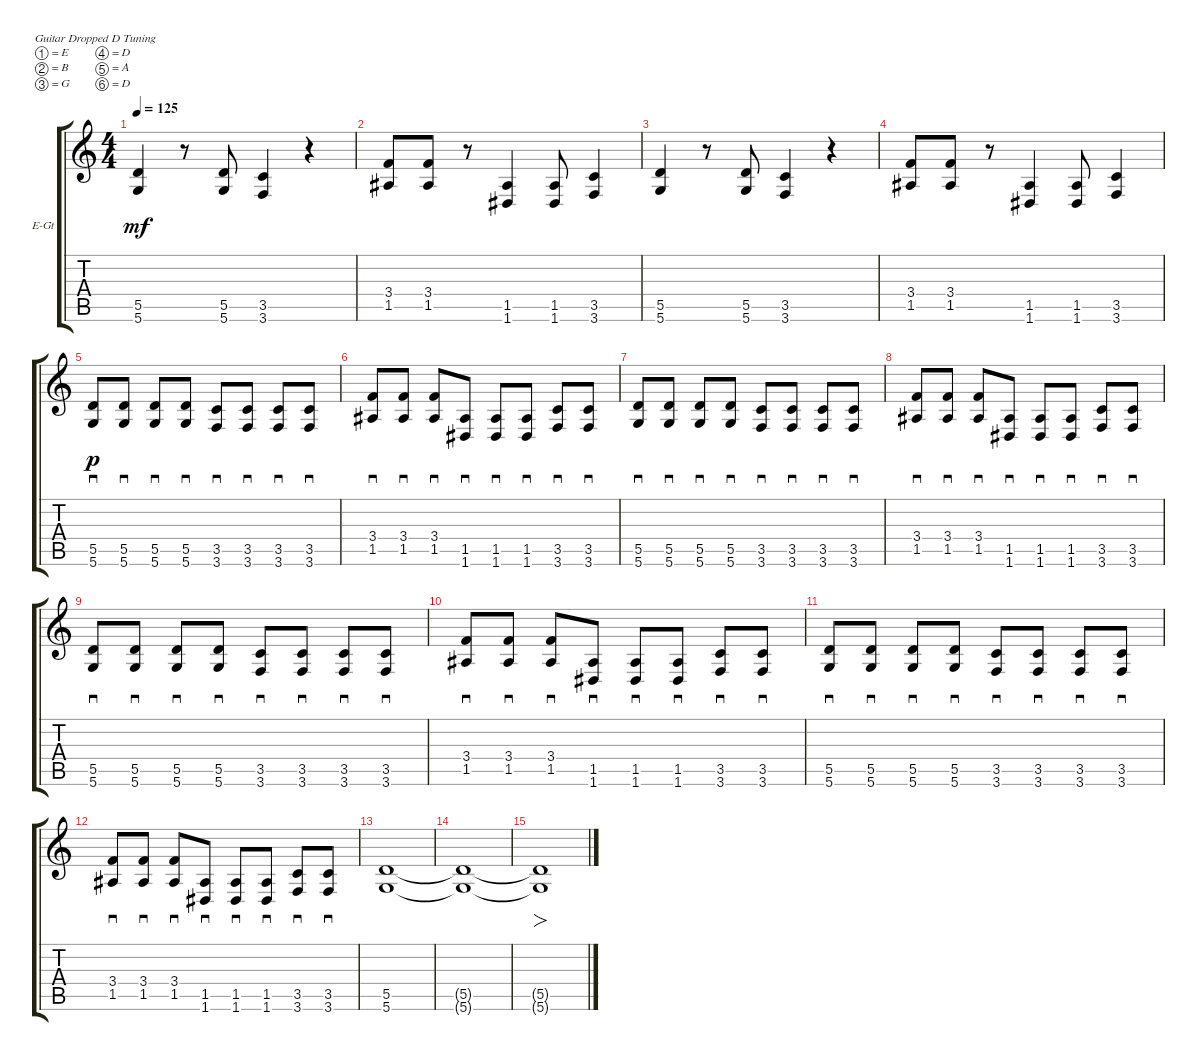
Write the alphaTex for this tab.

\bracketExtendMode groupsimilarinstruments
\firstSystemTrackNameOrientation horizontal
\otherSystemsTrackNameOrientation horizontal
\track ("Rhythm Guitar" "E-Gt") {instrument distortionguitar}
\staff {score tabs}
\tuning (E4 B3 G3 D3 A2 D2)
\ts (4 4)
\tempo 125
\clef g2
\ks c
(5.6 5.5).4{dy mf} r.8 (5.5 5.6).8 (3.6 3.5).4 r.4 |
(3.4 1.5).8 (3.4 1.5).8 r.8 (1.6 1.5).4 (1.5 1.6).8 (3.6 3.5).4 |
(5.6 5.5).4 r.8 (5.5 5.6).8 (3.6 3.5).4 r.4 |
(3.4 1.5).8 (3.4 1.5).8 r.8 (1.6 1.5).4 (1.5 1.6).8 (3.6 3.5).4 |
(5.6 5.5).8{sd dy p} (5.6 5.5).8{sd} (5.6 5.5).8{sd} (5.6 5.5).8{sd} (3.6 3.5).8{sd} (3.6 3.5).8{sd} (3.6 3.5).8{sd} (3.6 3.5).8{sd} |
(1.5 3.4).8{sd} (1.5 3.4).8{sd} (1.5 3.4).8{sd} (1.6 1.5).8{sd} (1.6 1.5).8{sd} (1.6 1.5).8{sd} (3.6 3.5).8{sd} (3.5 3.6).8{sd} |
(5.6 5.5).8{sd} (5.6 5.5).8{sd} (5.6 5.5).8{sd} (5.6 5.5).8{sd} (3.6 3.5).8{sd} (3.6 3.5).8{sd} (3.6 3.5).8{sd} (3.6 3.5).8{sd} |
(1.5 3.4).8{sd} (1.5 3.4).8{sd} (1.5 3.4).8{sd} (1.6 1.5).8{sd} (1.6 1.5).8{sd} (1.6 1.5).8{sd} (3.6 3.5).8{sd} (3.5 3.6).8{sd} |
(5.6 5.5).8{sd} (5.6 5.5).8{sd} (5.6 5.5).8{sd} (5.6 5.5).8{sd} (3.6 3.5).8{sd} (3.6 3.5).8{sd} (3.6 3.5).8{sd} (3.6 3.5).8{sd} |
(1.5 3.4).8{sd} (1.5 3.4).8{sd} (1.5 3.4).8{sd} (1.6 1.5).8{sd} (1.6 1.5).8{sd} (1.6 1.5).8{sd} (3.6 3.5).8{sd} (3.5 3.6).8{sd} |
(5.6 5.5).8{sd} (5.6 5.5).8{sd} (5.6 5.5).8{sd} (5.6 5.5).8{sd} (3.6 3.5).8{sd} (3.6 3.5).8{sd} (3.6 3.5).8{sd} (3.6 3.5).8{sd} |
(1.5 3.4).8{sd} (1.5 3.4).8{sd} (1.5 3.4).8{sd} (1.6 1.5).8{sd} (1.6 1.5).8{sd} (1.6 1.5).8{sd} (3.6 3.5).8{sd} (3.5 3.6).8{sd} |
(5.6 5.5).1 |
(5.6{t} 5.5{t}).1 |
(5.6{t} 5.5{t}).1{fo}
